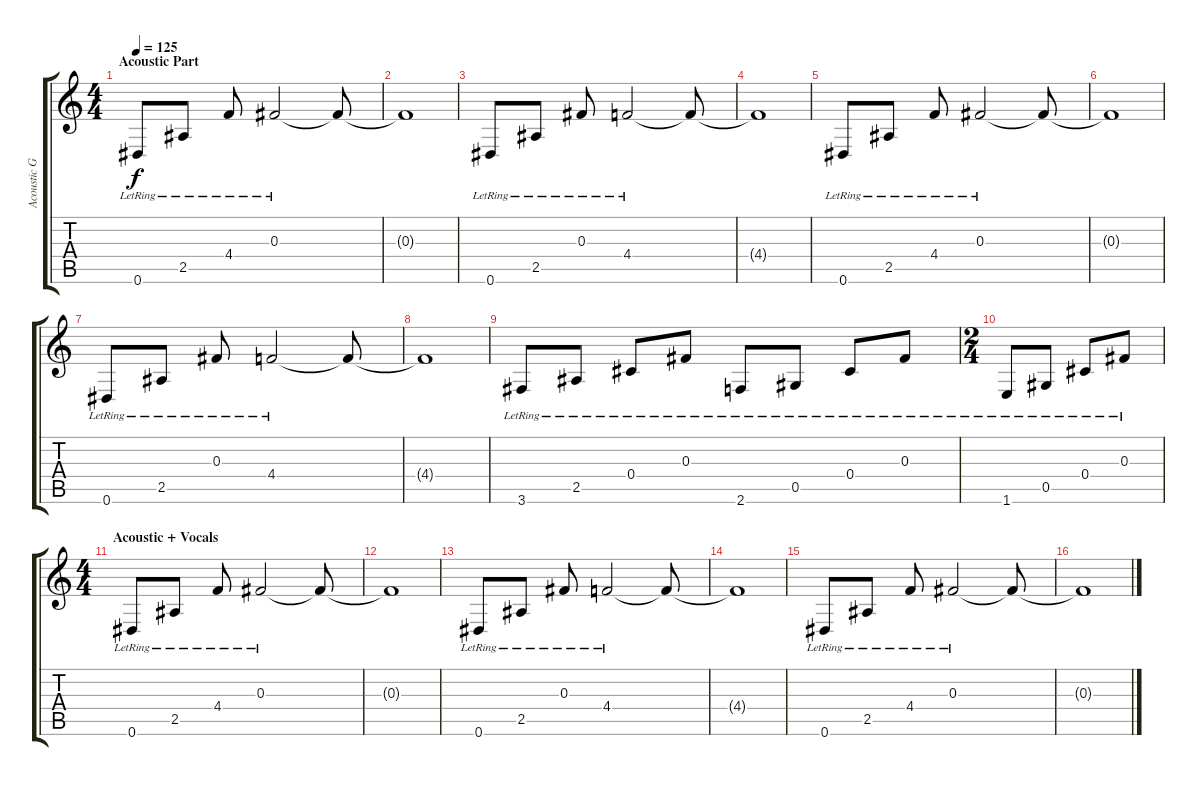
\track ("Acoustic Guitar" "Acoustic G") {instrument electricguitarjazz}
\staff {score tabs}
\tuning (Eb4 Bb3 Gb3 Db3 Ab2 Eb2) {hide}
\ts (4 4)
\section ("" "Acoustic Part")
\tempo 125
\clef g2
\ks c
0.6{lr}.8{dy f instrument electricguitarjazz} 2.5{lr}.8 4.4{lr}.8 0.3{lr}.2 0.3{t}.8 |
0.3{t}.1 |
0.6{lr}.8 2.5{lr}.8 0.3{lr}.8 4.4{lr}.2 4.4{t}.8 |
4.4{t}.1 |
0.6{lr}.8 2.5{lr}.8 4.4{lr}.8 0.3{lr}.2 0.3{t}.8 |
0.3{t}.1 |
0.6{lr}.8 2.5{lr}.8 0.3{lr}.8 4.4{lr}.2 4.4{t}.8 |
4.4{t}.1 |
3.6{lr}.8 2.5{lr}.8 0.4{lr}.8 0.3{lr}.8 2.6{lr}.8 0.5{lr}.8 0.4{lr}.8 0.3{lr}.8 |
\ts (2 4)
1.6{lr}.8 0.5{lr}.8 0.4{lr}.8 0.3{lr}.8 |
\ts (4 4)
\section ("" "Acoustic + Vocals")
0.6{lr}.8 2.5{lr}.8 4.4{lr}.8 0.3{lr}.2 0.3{t}.8 |
0.3{t}.1 |
0.6{lr}.8 2.5{lr}.8 0.3{lr}.8 4.4{lr}.2 4.4{t}.8 |
4.4{t}.1 |
0.6{lr}.8 2.5{lr}.8 4.4{lr}.8 0.3{lr}.2 0.3{t}.8 |
0.3{t}.1
